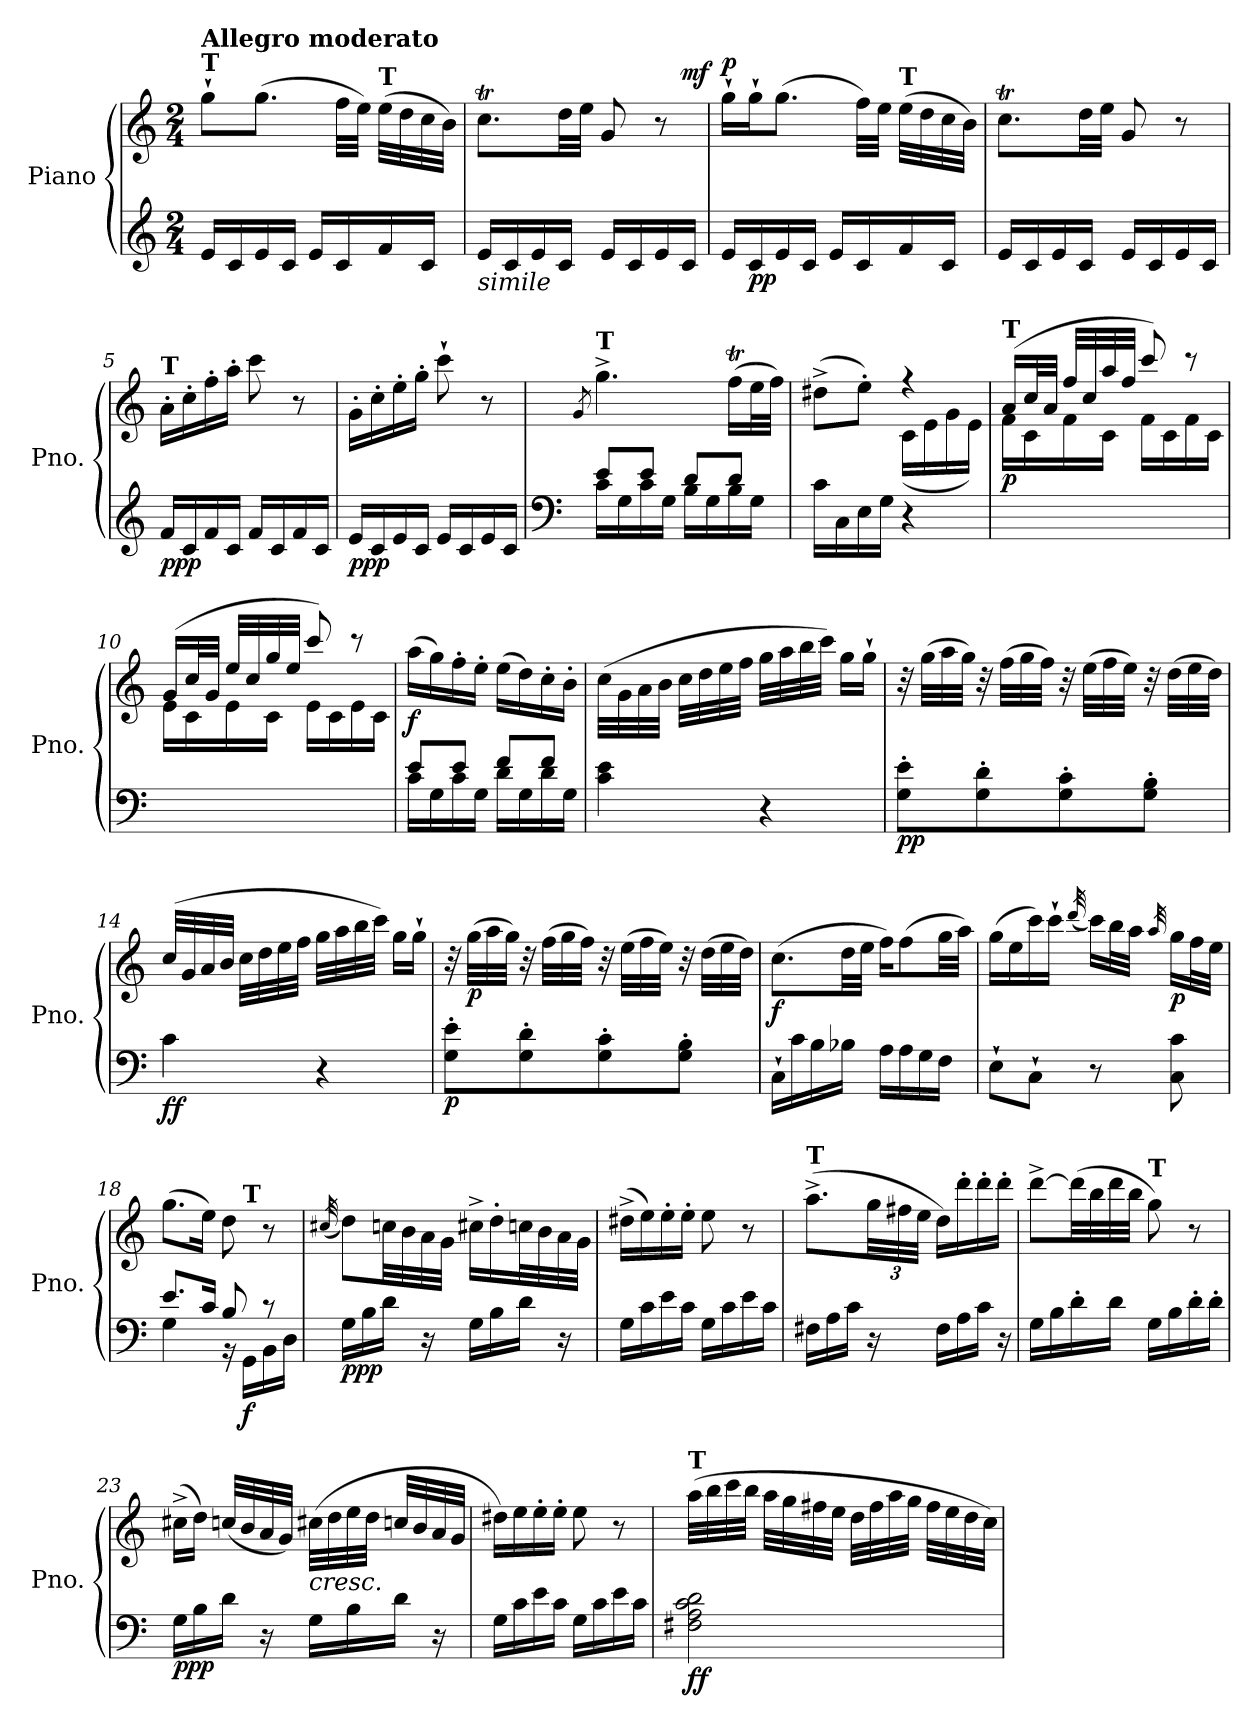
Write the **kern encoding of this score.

**kern	**kern	**dynam
*part1	*part1	*part1
*staff2	*staff1	*staff1/2
*I"Piano	*	*
*I'Pno.	*	*
*clefG2	*clefG2	*
*k[]	*k[]	*
*M2/4	*M2/4	*
*MM61	*MM61	*
=1	=1	=1
!	!LO:TX:a:B:t=T	!
!	!LO:TX:a:B:t=Allegro moderato	!
!	!	!LO:DY:b=2
!	!	!LO:DY:n=1:b
16e/LL	8gg`\L	p mf
16c/	.	.
16e/	(>8.gg\J	.
16c/JJ	.	.
16e/LL	.	.
16c/	32ff\LLL	.
.	32ee\JJJ)	.
!	!LO:TX:a:B:t=T	!
16f/	(>32ee\LLL	.
.	32dd\	.
16c/JJ	32cc\	.
.	32b\JJJ)	.
=2	=2	=2
*	*^	*
!LO:TX:b:i:t=simile	!	!	!
16e/LL	8.ccT\L	4..ryy	.
16c/	.	.	.
16e/	.	.	.
16c/JJ	32dd\LL	.	.
.	32ee\JJJ	.	.
16e/LL	8g/	.	.
16c/	.	.	.
16e/	8r	.	.
!	!	!	!LO:DY:a
16c/JJ	.	16ryy	mf
=3	=3	=3	=3
!	!LO:TX:a:B:t=T	!	!
!	!	!	!LO:DY:a
*	*v	*v	*
16e/LL	16gg`\LL	p
!	!	!LO:DY:b=2
16c/	16gg`\J	pp
16e/	(>8.gg\J	.
16c/JJ	.	.
16e/LL	.	.
16c/	32ff\LLL)	.
.	32ee\JJJ	.
!	!LO:TX:a:B:t=T	!
16f/	(>32ee\LLL	.
.	32dd\	.
16c/JJ	32cc\	.
.	32b\JJJ)	.
=4	=4	=4
16e/LL	8.ccT\L	.
16c/	.	.
16e/	.	.
16c/JJ	32dd\LL	.
.	32ee\JJJ	.
16e/LL	8g/	.
16c/	.	.
16e/	8r	.
16c/JJ	.	.
=5	=5	=5
!	!LO:TX:a:B:t=T	!
!	!	!LO:DY:b=2
!	!	!LO:DY:n=1:b
16f/LL	16a'\LL	pp p
16c/	16cc'\	.
16f/	16ff'\	.
16c/JJ	16aa'\JJ	.
16f/LL	8ccc\	.
16c/	.	.
16f/	8r	.
16c/JJ	.	.
!!LO:LB:g=z
=6	=6	=6
!	!	!LO:DY:b=2
!	!	!LO:DY:n=1:b
16e/LL	16g'\LL	pp p
16c/	16cc'\	.
16e/	16ee'\	.
16c/JJ	16gg'\JJ	.
16e/LL	8ccc`\	.
16c/	.	.
16e/	8r	.
16c/JJ	.	.
=7	=7	=7
*clefF4	*	*
.	8qg/	.
*^	*	*
!	!	!LO:TX:a:B:t=T	!
!	!	!	!LO:DY:b=2
!	!	!	!LO:DY:n=1:b
8e/L	16c\LL	4.gg^\	mf f
.	16G\	.	.
8e/J	16c\	.	.
.	16G\JJ	.	.
8d/L	16B\LL	.	.
.	16G\	.	.
8d/J	16B\	(>16ffT\LL	.
.	16G\JJ	32ee\L	.
.	.	32ff\JJJ)	.
*v	*v	*	*
=8	=8	=8
*	*^	*
16c\LL	4rcccyy	(>8dd#X^\L	.
16C\	.	.	.
16E\	.	8ee'\J)	.
16G\JJ	.	.	.
4r	4r	(<16c\LL	.
.	.	16e\	.
.	.	16g\	.
.	.	16e\JJ)	.
=9	=9	=9	=9
!	!LO:TX:a:B:t=T	!	!
!	!	!	!LO:DY:b
2ryy	(>16a/LL	16f\LL	p
.	32cc/L	16c\	.
.	32a/JJJ	.	.
.	32ff/LLL	16f\	.
.	32cc/	.	.
.	32aa/	16c\JJ	.
.	32ff/JJJ	.	.
.	8ccc/)	16f\LL	.
.	.	16c\	.
.	8r	16f\	.
.	.	16c\JJ	.
=10	=10	=10	=10
2ryy	(>16g/LL	16e\LL	.
.	32cc/L	16c\	.
.	32g/JJJ	.	.
.	32ee/LLL	16e\	.
.	32cc/	.	.
.	32gg/	16c\JJ	.
.	32ee/JJJ	.	.
.	8ccc/)	16e\LL	.
.	.	16c\	.
.	8r	16e\	.
.	.	16c\JJ	.
!!LO:LB:g=z
=11	=11	=11	=11
*^	*	*	*
!	!	!LO:TX:a:B:t=T	!	!
!	!	!	!	!LO:DY:b
*	*	*v	*v	*
8e/L	16c\LL	(>16aa\LL	f
.	16G\	16gg\)	.
8e/J	16c\	16ff'\	.
.	16G\JJ	16ee'\JJ	.
8f/L	16d\LL	(>16ee\LL	.
.	16G\	16dd\)	.
8f/J	16d\	16cc'\	.
.	16G\JJ	16b'\JJ	.
*v	*v	*	*
=12	=12	=12
4c\ 4e\	(>32cc\LLL	.
.	32g\	.
.	32a\	.
.	32b\JJJ	.
.	32cc\LLL	.
.	32dd\	.
.	32ee\	.
.	32ff\JJJ	.
4r	32gg\LLL	.
.	32aa\	.
.	32bb\	.
.	32ccc\JJJ)	.
.	16gg\LL	.
.	16gg`\JJ	.
=13	=13	=13
!	!	!LO:DY:b=2
!	!	!LO:DY:n=1:b
8G\' 8e\'L	32r	p p
.	(>32gg\LLL	.
.	32aa\	.
.	32gg\JJJ)	.
8G\' 8d\'	32r	.
.	(>32ff\LLL	.
.	32gg\	.
.	32ff\JJJ)	.
8G\' 8c\'	32r	.
.	(>32ee\LLL	.
.	32ff\	.
.	32ee\JJJ)	.
8G\' 8B\'J	32r	.
.	(>32dd\LLL	.
.	32ee\	.
.	32dd\JJJ)	.
=14	=14	=14
!	!	!LO:DY:b=2
!	!	!LO:DY:n=1:b
4c\	(>32cc/LLL	f f
.	32g/	.
.	32a/	.
.	32b/JJJ	.
.	32cc\LLL	.
.	32dd\	.
.	32ee\	.
.	32ff\JJJ	.
4r	32gg\LLL	.
.	32aa\	.
.	32bb\	.
.	32ccc\JJJ)	.
.	16gg\LL	.
.	16gg`\JJ	.
!!LO:LB:g=z
=15	=15	=15
!	!	!LO:DY:b=2
8G\' 8e\'L	32r	p
!	!	!LO:DY:b
.	(>32gg\LLL	p
.	32aa\	.
.	32gg\JJJ)	.
8G\' 8d\'	32r	.
.	(>32ff\LLL	.
.	32gg\	.
.	32ff\JJJ)	.
8G\' 8c\'	32r	.
.	(>32ee\LLL	.
.	32ff\	.
.	32ee\JJJ)	.
8G\' 8B\'J	32r	.
.	(>32dd\LLL	.
.	32ee\	.
.	32dd\JJJ)	.
=16	=16	=16
!	!	!LO:DY:b
16C`\LL	(>8.cc\L	f
16c\	.	.
16B\	.	.
16B-X\JJ	32dd\LL	.
.	32ee\JJJ	.
16A\LL	16ff\KL)	.
16A\	(>8ff\	.
16G\	.	.
16F\JJ	32gg\LL	.
.	32aa\JJJ)	.
=17	=17	=17
8E`\L	(>16gg\LL	.
.	16ee\	.
8C`\J	16ccc\)	.
.	16ccc`\JJ	.
.	(<32qddd/	.
8r	16ccc\LL)	.
.	32bb\L	.
.	32aa\JJJ	.
.	32qaa/	.
!	!	!LO:DY:b
8C\ 8c\	16gg\LL	p
.	32ff\L	.
.	32ee\JJJ	.
=18	=18	=18
*^	*^	*
8.e/L	4G\	(>8.gg\L	4ryy	.
16c/Jk	.	16ee\Jk)	.	.
8B/	16r	8dd\	16ryy	.
!	!	!	!LO:TX:a:B:t=T	!
!	!	!	!	!LO:DY:b=2
.	16GG\LL	.	8.ryy	f
8r	16BB\	8r	.	.
.	16D\JJ	.	.	.
*v	*v	*	*	*
*	*v	*v	*
!!LO:LB:g=z
=19	=19	=19
.	(<32qcc#X/	.
!	!	!LO:DY:b=2
!	!	!LO:DY:n=1:b
16G\LL	8dd\L)	pp p
16B\	.	.
16d\JJ	32ccn\LL	.
.	32b\	.
16r	32a\	.
.	32g\JJJ	.
16G\LL	16cc#X^\LL	.
16B\	16dd'\	.
16d\JJ	32ccn\L	.
.	32b\	.
16r	32a\	.
.	32g\JJJ	.
=20	=20	=20
16G\LL	(>16dd#X^\LL	.
16c\	16ee\)	.
16e\	16ee'\	.
16c\JJ	16ee'\JJ	.
16G\LL	8ee\	.
16c\	.	.
16e\	8r	.
16c\JJ	.	.
=21	=21	=21
!	!LO:TX:a:B:t=T	!
!	!	!LO:DY:b=2
!	!	!LO:DY:n=1:b
!	!	!LO:DY:n=2:b
16F#X\LL	(>8.aa^\L	mp mf mf
16A\	.	.
16c\JJ	.	.
*	*Xbrackettup	*
16r	48gg\LL	.
.	48ff#X\	.
.	48ee\JJJ	.
16F#\LL	16dd\LL)	.
16A\	16ddd'\	.
16c\JJ	16ddd'\	.
16r	16ddd'\JJ	.
=22	=22	=22
16G\LL	[8ddd^\L	.
16B\	.	.
16d'\	(>32ddd\LL]	.
.	32bb\	.
16d\JJ	32ddd\	.
.	32bb\JJJ	.
!	!LO:TX:a:B:t=T	!
16G\LL	8gg\)	.
16B\	.	.
16d'\	8r	.
16d'\JJ	.	.
!!LO:LB:g=z
=23	=23	=23
!	!	!LO:DY:b=2
!	!	!LO:DY:n=1:b
16G\LL	(>16cc#X^\LL	pp p
16B\	16dd\JJ)	.
16d\JJ	(<32ccn/LLL	.
.	32b/	.
16r	32a/	.
.	32g/JJJ)	.
!	!LO:TX:b:i:t=cresc.	!
16G\LL	(>32cc#X\LLL	.
.	32dd\	.
16B\	32ee\	.
.	32dd\JJJ	.
16d\JJ	32ccn/LLL	.
.	32b/	.
16r	32a/	.
.	32g/JJJ	.
=24	=24	=24
16G\LL	16dd#X\LL)	.
16c\	16ee\	.
16e\	16ee'\	.
16c\JJ	16ee'\JJ	.
16G\LL	8ee\	.
16c\	.	.
16e\	8r	.
16c\JJ	.	.
=25	=25	=25
!	!LO:TX:a:B:t=T	!
!	!	!LO:DY:b=2
!	!	!LO:DY:n=1:b
2F#X\ 2A\ 2c\ 2d\	(>32aa\LLL	f f
.	32bb\	.
.	32ccc\	.
.	32bb\JJJ	.
.	32aa\LLL	.
.	32gg\	.
.	32ff#X\	.
.	32ee\JJJ	.
.	32dd\LLL	.
.	32ff#\	.
.	32aa\	.
.	32gg\JJJ	.
.	32ff#\LLL	.
.	32ee\	.
.	32dd\	.
.	32cc\JJJ)	.
=	=	=
*-	*-	*-
